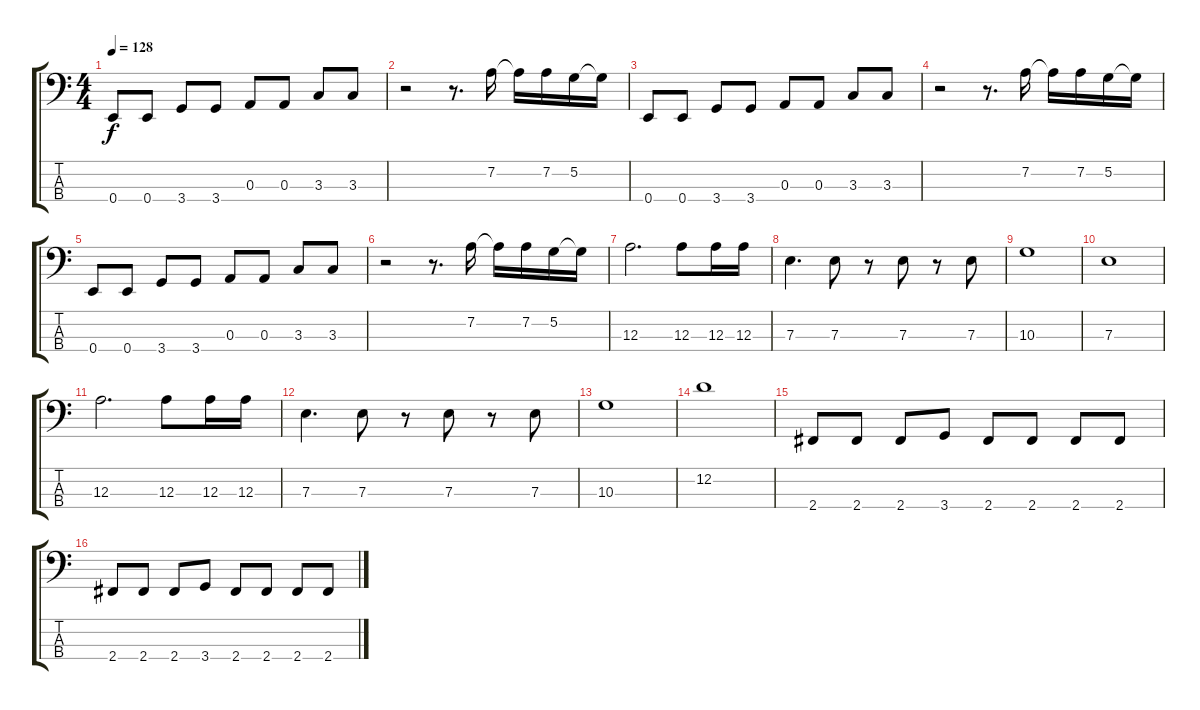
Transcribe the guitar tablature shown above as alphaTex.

\track "" {instrument electricbassfinger}
\staff {score tabs}
\tuning (G2 D2 A1 E1) {hide}
\ts (4 4)
\tempo 128
\clef f4
\ks c
0.4.8{dy f} 0.4.8 3.4.8 3.4.8 0.3.8 0.3.8 3.3.8 3.3.8 |
r.2 r.8{d} 7.2.16 7.2{t}.16 7.2.16 5.2.16 5.2{t}.16 |
0.4.8 0.4.8 3.4.8 3.4.8 0.3.8 0.3.8 3.3.8 3.3.8 |
r.2 r.8{d} 7.2.16 7.2{t}.16 7.2.16 5.2.16 5.2{t}.16 |
0.4.8 0.4.8 3.4.8 3.4.8 0.3.8 0.3.8 3.3.8 3.3.8 |
r.2 r.8{d} 7.2.16 7.2{t}.16 7.2.16 5.2.16 5.2{t}.16 |
12.3.2{d} 12.3.8 12.3.16 12.3.16 |
7.3.4{d} 7.3.8 r.8 7.3.8 r.8 7.3.8 |
10.3.1 |
7.3.1 |
12.3.2{d} 12.3.8 12.3.16 12.3.16 |
7.3.4{d} 7.3.8 r.8 7.3.8 r.8 7.3.8 |
10.3.1 |
12.2.1 |
2.4.8 2.4.8 2.4.8 3.4.8 2.4.8 2.4.8 2.4.8 2.4.8 |
2.4.8 2.4.8 2.4.8 3.4.8 2.4.8 2.4.8 2.4.8 2.4.8
